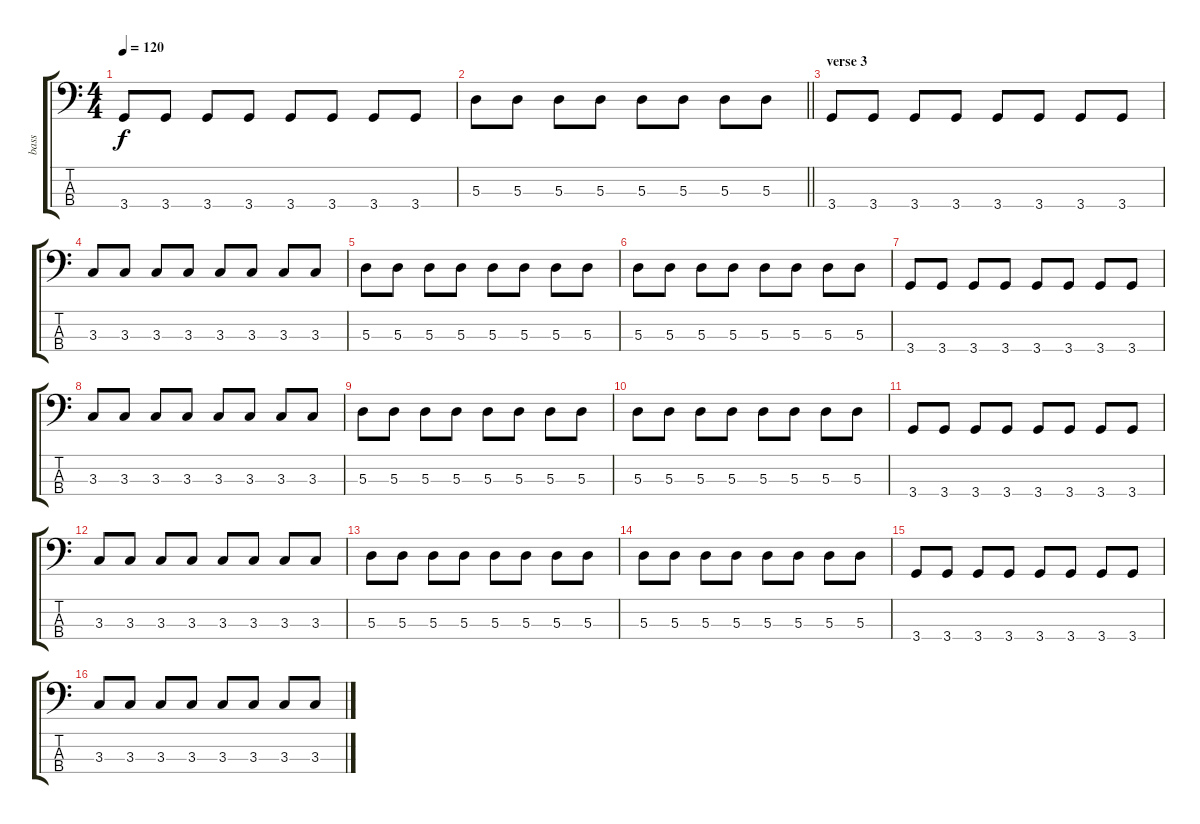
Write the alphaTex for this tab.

\track ("bass" "bass") {instrument electricbassfinger}
\staff {score tabs}
\tuning (G2 D2 A1 E1) {hide}
\ts (4 4)
\tempo 120
\clef f4
\ks c
3.4.8{dy f} 3.4.8 3.4.8 3.4.8 3.4.8 3.4.8 3.4.8 3.4.8 |
\barLineRight lightlight
5.3.8 5.3.8 5.3.8 5.3.8 5.3.8 5.3.8 5.3.8 5.3.8 |
\section ("" "verse 3")
3.4.8 3.4.8 3.4.8 3.4.8 3.4.8 3.4.8 3.4.8 3.4.8 |
3.3.8 3.3.8 3.3.8 3.3.8 3.3.8 3.3.8 3.3.8 3.3.8 |
5.3.8 5.3.8 5.3.8 5.3.8 5.3.8 5.3.8 5.3.8 5.3.8 |
5.3.8 5.3.8 5.3.8 5.3.8 5.3.8 5.3.8 5.3.8 5.3.8 |
3.4.8 3.4.8 3.4.8 3.4.8 3.4.8 3.4.8 3.4.8 3.4.8 |
3.3.8 3.3.8 3.3.8 3.3.8 3.3.8 3.3.8 3.3.8 3.3.8 |
5.3.8 5.3.8 5.3.8 5.3.8 5.3.8 5.3.8 5.3.8 5.3.8 |
5.3.8 5.3.8 5.3.8 5.3.8 5.3.8 5.3.8 5.3.8 5.3.8 |
3.4.8 3.4.8 3.4.8 3.4.8 3.4.8 3.4.8 3.4.8 3.4.8 |
3.3.8 3.3.8 3.3.8 3.3.8 3.3.8 3.3.8 3.3.8 3.3.8 |
5.3.8 5.3.8 5.3.8 5.3.8 5.3.8 5.3.8 5.3.8 5.3.8 |
5.3.8 5.3.8 5.3.8 5.3.8 5.3.8 5.3.8 5.3.8 5.3.8 |
3.4.8 3.4.8 3.4.8 3.4.8 3.4.8 3.4.8 3.4.8 3.4.8 |
3.3.8 3.3.8 3.3.8 3.3.8 3.3.8 3.3.8 3.3.8 3.3.8
